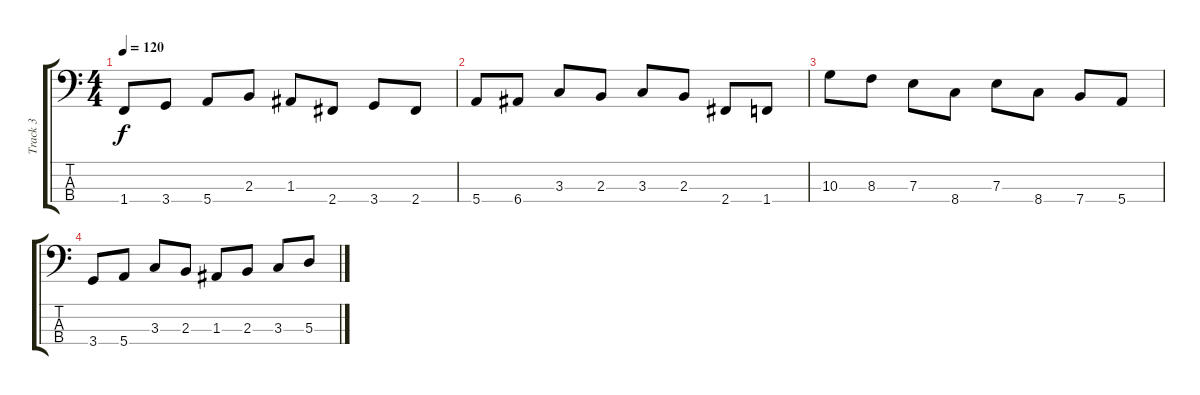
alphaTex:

\track ("Track 3" "Track 3") {instrument electricbassfinger}
\staff {score tabs}
\tuning (G2 D2 A1 E1) {hide}
\ts (4 4)
\tempo 120
\clef f4
\ks c
1.4.8{dy f} 3.4.8 5.4.8 2.3.8 1.3.8 2.4.8 3.4.8 2.4.8 |
5.4.8 6.4.8 3.3.8 2.3.8 3.3.8 2.3.8 2.4.8 1.4.8 |
10.3.8 8.3.8 7.3.8 8.4.8 7.3.8 8.4.8 7.4.8 5.4.8 |
3.4.8 5.4.8 3.3.8 2.3.8 1.3.8 2.3.8 3.3.8 5.3.8
